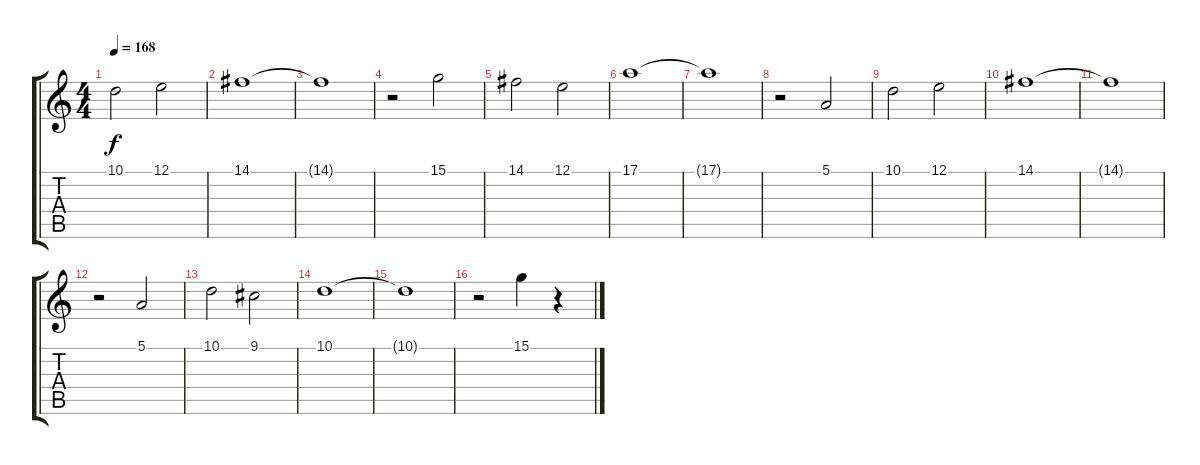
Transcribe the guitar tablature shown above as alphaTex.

\track "" {instrument clarinet}
\staff {score tabs}
\tuning (E4 B3 G3 D3 A2 E2) {hide}
\ts (4 4)
\tempo 168
\clef g2
\ks c
10.1.2{dy f} 12.1.2 |
14.1.1 |
14.1{t}.1 |
r.2 15.1.2 |
14.1.2 12.1.2 |
17.1.1 |
17.1{t}.1 |
r.2 5.1.2 |
10.1.2 12.1.2 |
14.1.1 |
14.1{t}.1 |
r.2 5.1.2 |
10.1.2 9.1.2 |
10.1.1 |
10.1{t}.1 |
r.2 15.1.4 r.4
